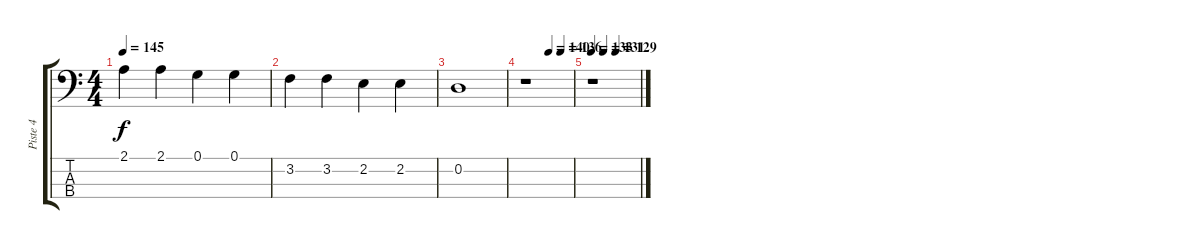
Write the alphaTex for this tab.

\track ("Piste 4" "Piste 4") {instrument electricbasspick}
\staff {score tabs}
\tuning (G2 D2 A1 E1) {hide}
\ts (4 4)
\tempo 145
\clef f4
\ks c
2.1.4{dy f} 2.1.4 0.1.4 0.1.4 |
3.2.4 3.2.4 2.2.4 2.2.4 |
0.2.1 |
\tempo (140 0.5)
\tempo (136 0.75)
r.1 |
\tempo 133
\tempo (131 0.25)
\tempo (129 0.5)
r.1
